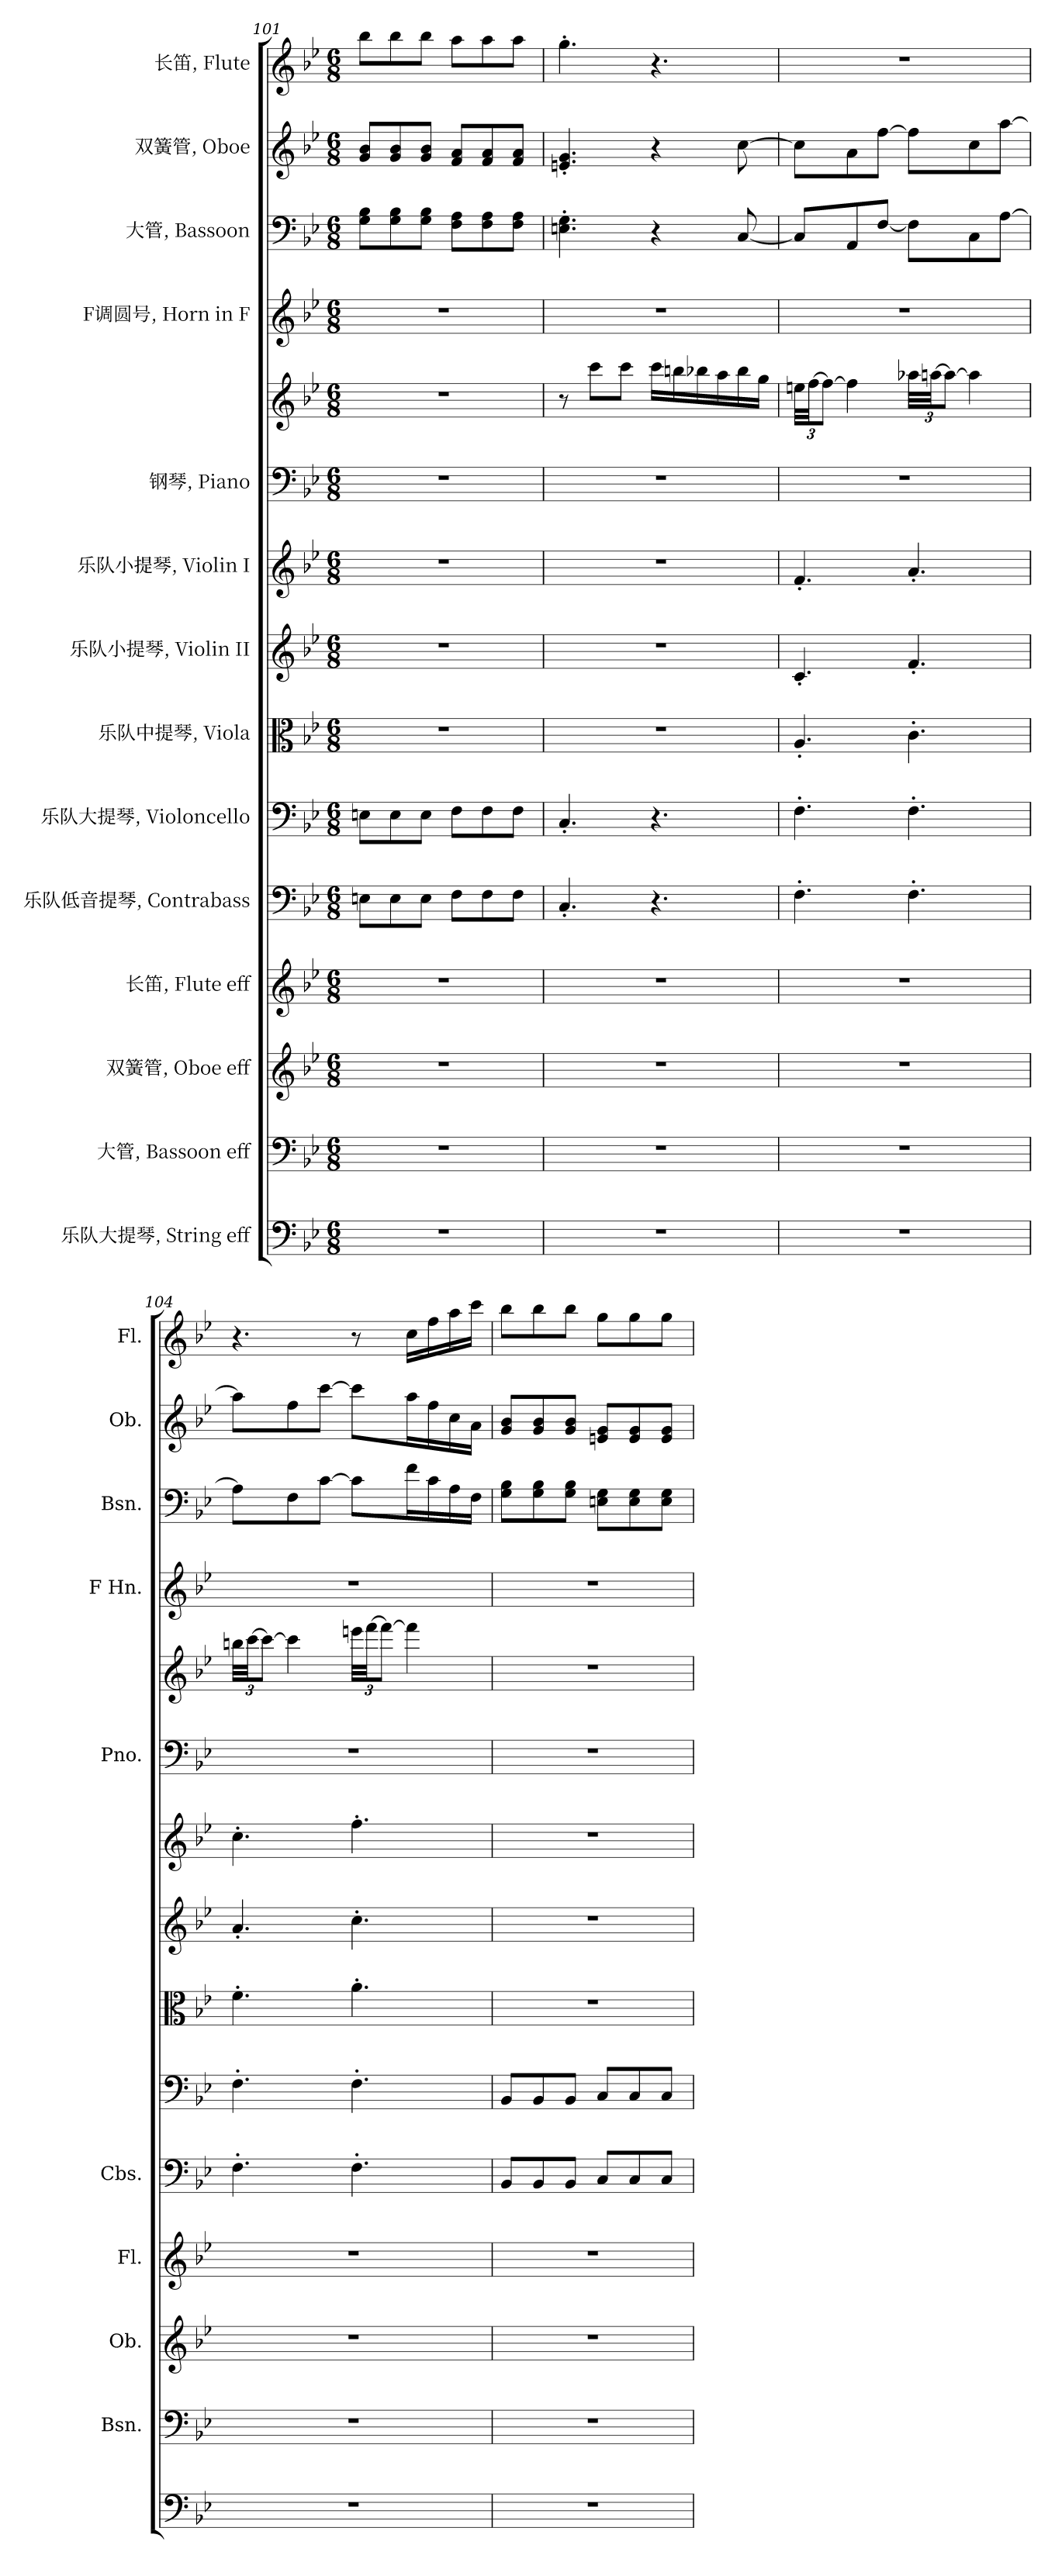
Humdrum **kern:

**kern	**kern	**kern	**kern	**kern	**kern	**kern	**kern	**kern	**kern	**kern	**kern	**kern	**kern	**kern
*part14	*part13	*part12	*part11	*part10	*part9	*part8	*part7	*part6	*part5	*part5	*part4	*part3	*part2	*part1
*staff15	*staff14	*staff13	*staff12	*staff11	*staff10	*staff9	*staff8	*staff7	*staff6	*staff5	*staff4	*staff3	*staff2	*staff1
*I"乐队大提琴, String eff	*I"大管, Bassoon eff	*I"双簧管, Oboe eff	*I"长笛, Flute eff	*I"乐队低音提琴, Contrabass	*I"乐队大提琴, Violoncello	*I"乐队中提琴, Viola	*I"乐队小提琴, Violin II	*I"乐队小提琴, Violin I	*I"钢琴, Piano	*	*I"F调圆号, Horn in F	*I"大管, Bassoon	*I"双簧管, Oboe	*I"长笛, Flute
*	*I'Bsn.	*I'Ob.	*I'Fl.	*I'Cbs.	*	*	*	*	*I'Pno.	*	*I'F Hn.	*I'Bsn.	*I'Ob.	*I'Fl.
*clefF4	*clefF4	*clefG2	*clefG2	*clefF4	*clefF4	*clefC3	*clefG2	*clefG2	*clefF4	*clefG2	*clefG2	*clefF4	*clefG2	*clefG2
*	*	*	*	*ITrd7c12	*	*	*	*	*	*	*ITrd4c7	*	*	*
*k[b-e-]	*k[b-e-]	*k[b-e-]	*k[b-e-]	*k[b-e-]	*k[b-e-]	*k[b-e-]	*k[b-e-]	*k[b-e-]	*k[b-e-]	*k[b-e-]	*k[b-e-a-]	*k[b-e-]	*k[b-e-]	*k[b-e-]
*M6/8	*M6/8	*M6/8	*M6/8	*M6/8	*M6/8	*M6/8	*M6/8	*M6/8	*M6/8	*M6/8	*M6/8	*M6/8	*M6/8	*M6/8
=101	=101	=101	=101	=101	=101	=101	=101	=101	=101	=101	=101	=101	=101	=101
2.r	2.r	2.r	2.r	8EEn\L	8En\L	2.r	2.r	2.r	2.r	2.r	2.r	8G\ 8B-\L	8g/ 8b-/L	8bb-\L
.	.	.	.	8EE\	8E\	.	.	.	.	.	.	8G\ 8B-\	8g/ 8b-/	8bb-\
.	.	.	.	8EE\J	8E\J	.	.	.	.	.	.	8G\ 8B-\J	8g/ 8b-/J	8bb-\J
.	.	.	.	8FF\L	8F\L	.	.	.	.	.	.	8F\ 8A\L	8f/ 8a/L	8aa\L
.	.	.	.	8FF\	8F\	.	.	.	.	.	.	8F\ 8A\	8f/ 8a/	8aa\
.	.	.	.	8FF\J	8F\J	.	.	.	.	.	.	8F\ 8A\J	8f/ 8a/J	8aa\J
=102	=102	=102	=102	=102	=102	=102	=102	=102	=102	=102	=102	=102	=102	=102
2.r	2.r	2.r	2.r	4.CC'/	4.C'/	2.r	2.r	2.r	2.r	8r	2.r	4.En\' 4.G\'	4.en/' 4.g/'	4.gg'\
.	.	.	.	.	.	.	.	.	.	8ccc\L	.	.	.	.
.	.	.	.	.	.	.	.	.	.	8ccc\J	.	.	.	.
.	.	.	.	4.r	4.r	.	.	.	.	16ccc\LL	.	4r	4r	4.r
.	.	.	.	.	.	.	.	.	.	16bbn\	.	.	.	.
.	.	.	.	.	.	.	.	.	.	16bb-X\	.	.	.	.
.	.	.	.	.	.	.	.	.	.	16aa\	.	.	.	.
.	.	.	.	.	.	.	.	.	.	16bb-\	.	[8C/	[8cc\	.
.	.	.	.	.	.	.	.	.	.	16gg\JJ	.	.	.	.
!!LO:PB:g=z
=103	=103	=103	=103	=103	=103	=103	=103	=103	=103	=103	=103	=103	=103	=103
*	*	*	*	*	*	*	*	*	*	*Xbrackettup	*	*	*	*
2.r	2.r	2.r	2.r	4.FF'\	4.F'\	4.A'/	4.c'/	4.f'/	2.r	48een\LLL	2.r	8C/L]	8cc\L]	2.r
.	.	.	.	.	.	.	.	.	.	[48ff\JJ	.	.	.	.
.	.	.	.	.	.	.	.	.	.	12ff\J_	.	.	.	.
.	.	.	.	.	.	.	.	.	.	4ff\]	.	8AA/	8a\	.
.	.	.	.	.	.	.	.	.	.	.	.	[8F/J	[8ff\J	.
.	.	.	.	4.FF'\	4.F'\	4.c'\	4.f'/	4.a'/	.	48aa-X\LLL	.	8F\L]	8ff\L]	.
.	.	.	.	.	.	.	.	.	.	[48aan\JJ	.	.	.	.
.	.	.	.	.	.	.	.	.	.	12aa\J_	.	.	.	.
.	.	.	.	.	.	.	.	.	.	4aa\]	.	8C\	8cc\	.
.	.	.	.	.	.	.	.	.	.	.	.	[8A\J	[8aa\J	.
=104	=104	=104	=104	=104	=104	=104	=104	=104	=104	=104	=104	=104	=104	=104
2.r	2.r	2.r	2.r	4.FF'\	4.F'\	4.f'\	4.a'/	4.cc'\	2.r	48bbn\LLL	2.r	8A\L]	8aa\L]	4.r
.	.	.	.	.	.	.	.	.	.	[48ccc\JJ	.	.	.	.
.	.	.	.	.	.	.	.	.	.	12ccc\J_	.	.	.	.
.	.	.	.	.	.	.	.	.	.	4ccc\]	.	8F\	8ff\	.
.	.	.	.	.	.	.	.	.	.	.	.	[8c\J	[8ccc\J	.
.	.	.	.	4.FF'\	4.F'\	4.a'\	4.cc'\	4.ff'\	.	48eeen\LLL	.	8c\L]	8ccc\L]	8r
.	.	.	.	.	.	.	.	.	.	[48fff\JJ	.	.	.	.
.	.	.	.	.	.	.	.	.	.	12fff\J_	.	.	.	.
.	.	.	.	.	.	.	.	.	.	4fff\]	.	16f\L	16aa\L	16cc\LL
.	.	.	.	.	.	.	.	.	.	.	.	16c\	16ff\	16ff\
.	.	.	.	.	.	.	.	.	.	.	.	16A\	16cc\	16aa\
.	.	.	.	.	.	.	.	.	.	.	.	16F\JJ	16a\JJ	16ccc\JJ
=105	=105	=105	=105	=105	=105	=105	=105	=105	=105	=105	=105	=105	=105	=105
2.r	2.r	2.r	2.r	8BBB-/L	8BB-/L	2.r	2.r	2.r	2.r	2.r	2.r	8G\ 8B-\L	8g/ 8b-/L	8bb-\L
.	.	.	.	8BBB-/	8BB-/	.	.	.	.	.	.	8G\ 8B-\	8g/ 8b-/	8bb-\
.	.	.	.	8BBB-/J	8BB-/J	.	.	.	.	.	.	8G\ 8B-\J	8g/ 8b-/J	8bb-\J
.	.	.	.	8CC/L	8C/L	.	.	.	.	.	.	8En\ 8G\L	8en/ 8g/L	8gg\L
.	.	.	.	8CC/	8C/	.	.	.	.	.	.	8E\ 8G\	8e/ 8g/	8gg\
.	.	.	.	8CC/J	8C/J	.	.	.	.	.	.	8E\ 8G\J	8e/ 8g/J	8gg\J
=	=	=	=	=	=	=	=	=	=	=	=	=	=	=
*-	*-	*-	*-	*-	*-	*-	*-	*-	*-	*-	*-	*-	*-	*-
